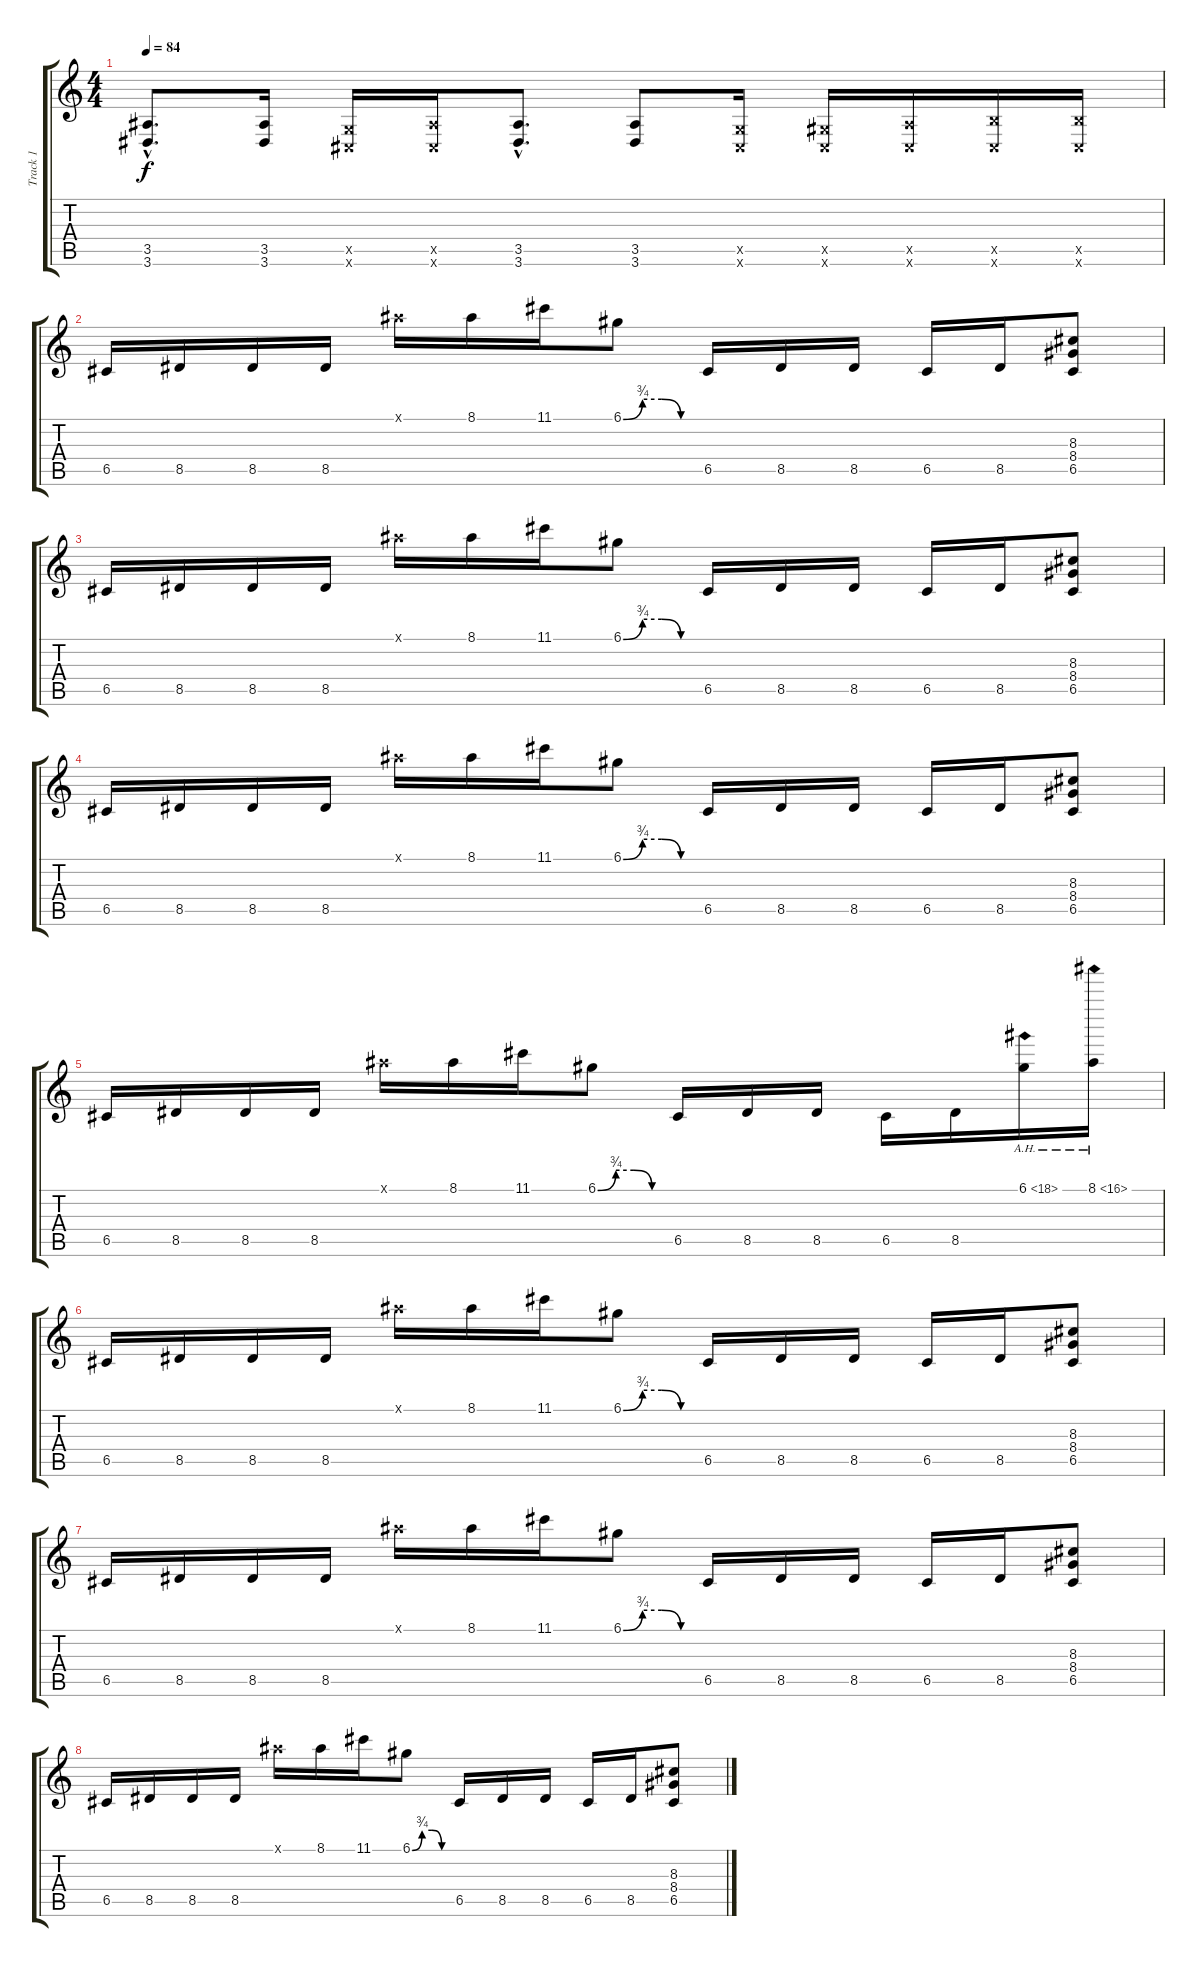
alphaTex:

\track ("Track 1" "Track 1") {instrument overdrivenguitar}
\staff {score tabs}
\tuning (D4 A3 F3 C3 G2 C2) {hide}
\ts (4 4)
\tempo 84
\clef g2
\ks c
(3.5{hac} 3.6{hac}).8{d dy f} (3.5 3.6).16 (0.5{x} 1.6{x}).16 (3.5{x} 1.6{x}).16 (3.5{hac} 3.6{hac}).8{d} (3.5 3.6).8 (0.5{x} 1.6{x}).16 (1.5{x} 1.6{x}).16 (3.5{x} 1.6{x}).16 (4.5{x} 1.6{x}).16 (4.5{x} 1.6{x}).16 |
6.5.16{balance 11} 8.5.16 8.5.16 8.5.16 8.1{x}.16 8.1.16 11.1.16 6.1{be (custom 0 0 15 3 30 3 45 0 60 0)}.8 6.5.16 8.5.16 8.5.16 6.5.16 8.5.16 (8.3 8.4 6.5).8 |
6.5.16{balance 11} 8.5.16 8.5.16 8.5.16 8.1{x}.16 8.1.16 11.1.16 6.1{be (custom 0 0 15 3 30 3 45 0 60 0)}.8 6.5.16 8.5.16 8.5.16 6.5.16 8.5.16 (8.3 8.4 6.5).8 |
6.5.16{balance 11} 8.5.16 8.5.16 8.5.16 8.1{x}.16 8.1.16 11.1.16 6.1{be (custom 0 0 15 3 30 3 45 0 60 0)}.8 6.5.16 8.5.16 8.5.16 6.5.16 8.5.16 (8.3 8.4 6.5).8 |
6.5.16{balance 11} 8.5.16 8.5.16 8.5.16 8.1{x}.16 8.1.16 11.1.16 6.1{be (custom 0 0 15 3 30 3 45 0 60 0)}.8 6.5.16 8.5.16 8.5.16 6.5.16 8.5.16 6.1{ah 12}.16 8.1{ah 8}.16 |
6.5.16{balance 11} 8.5.16 8.5.16 8.5.16 8.1{x}.16 8.1.16 11.1.16 6.1{be (custom 0 0 15 3 30 3 45 0 60 0)}.8 6.5.16 8.5.16 8.5.16 6.5.16 8.5.16 (8.3 8.4 6.5).8 |
6.5.16{balance 11} 8.5.16 8.5.16 8.5.16 8.1{x}.16 8.1.16 11.1.16 6.1{be (custom 0 0 15 3 30 3 45 0 60 0)}.8 6.5.16 8.5.16 8.5.16 6.5.16 8.5.16 (8.3 8.4 6.5).8 |
6.5.16{balance 11} 8.5.16 8.5.16 8.5.16 8.1{x}.16 8.1.16 11.1.16 6.1{be (custom 0 0 15 3 30 3 45 0 60 0)}.8 6.5.16 8.5.16 8.5.16 6.5.16 8.5.16 (8.3 8.4 6.5).8
